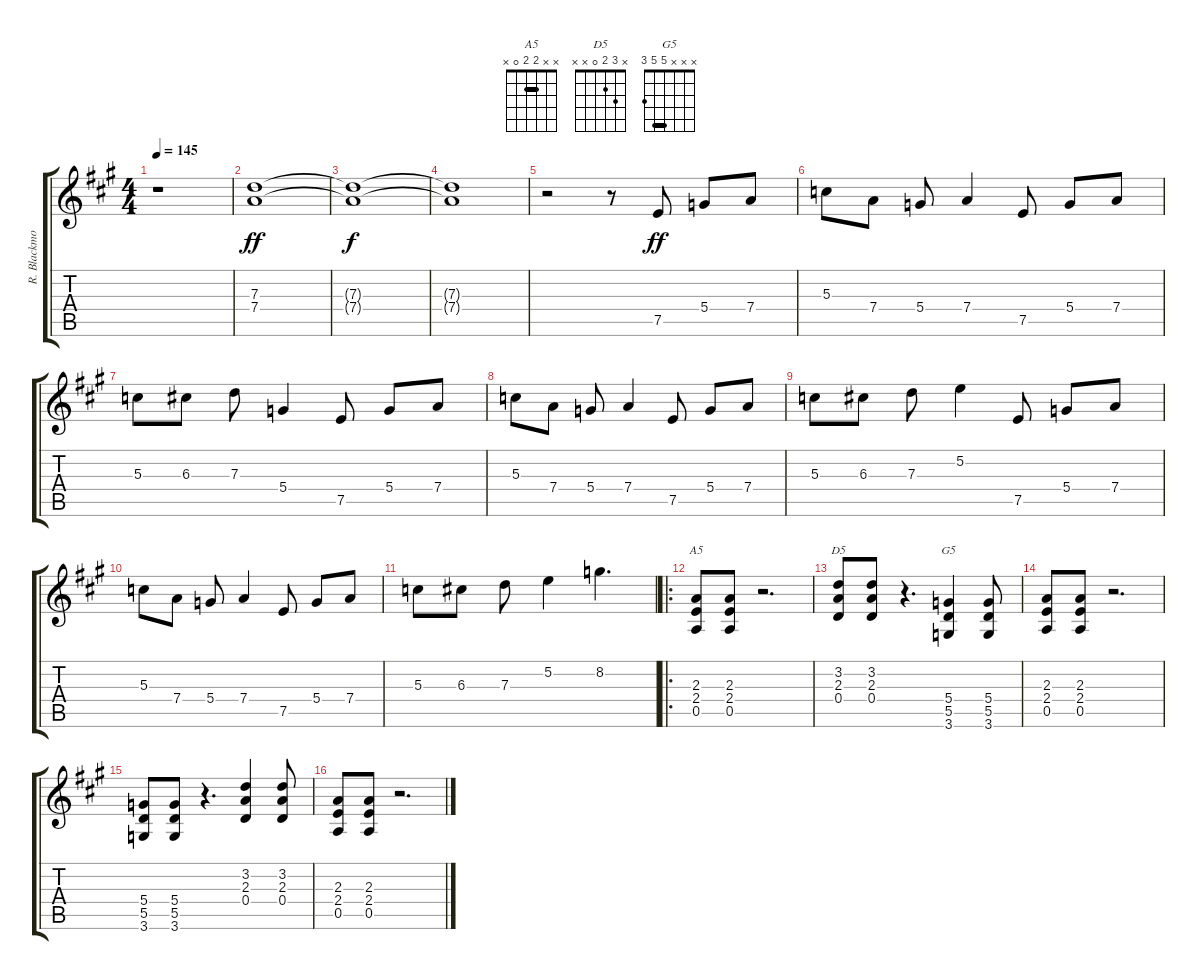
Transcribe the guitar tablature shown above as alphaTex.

\track ("R. Blackmore rechts" "R. Blackmo") {instrument overdrivenguitar}
\staff {score tabs}
\tuning (E4 B3 G3 D3 A2 E2) {hide}
\chord ("A5" x x 2 2 0 x) {barre 2}
\chord ("D5" x 3 2 0 x x)
\chord ("G5" x x x 5 5 3) {barre 5}
\ts (4 4)
\tempo 145
\clef g2
\ks a
r.1{dy ff instrument overdrivenguitar} |
(7.3 7.4).1 |
(7.3{t} 7.4{t}).1{dy f} |
(7.3{t} 7.4{t}).1 |
r.2 r.8 7.5.8{dy ff} 5.4.8 7.4.8 |
5.3.8 7.4.8 5.4.8 7.4.4 7.5.8 5.4.8 7.4.8 |
5.3.8 6.3.8 7.3.8 5.4.4 7.5.8 5.4.8 7.4.8 |
5.3.8 7.4.8 5.4.8 7.4.4 7.5.8 5.4.8 7.4.8 |
5.3.8 6.3.8 7.3.8 5.2.4 7.5.8 5.4.8 7.4.8 |
5.3.8 7.4.8 5.4.8 7.4.4 7.5.8 5.4.8 7.4.8 |
5.3.8 6.3.8 7.3.8 5.2.4 8.2.4{d} |
\ro
(2.3 2.4 0.5).8{ch "A5"} (2.3 2.4 0.5).8 r.2{d} |
(3.2 2.3 0.4).8{ch "D5"} (3.2 2.3 0.4).8 r.4{d} (5.4 5.5 3.6).4{ch "G5"} (5.4 5.5 3.6).8 |
(2.3 2.4 0.5).8 (2.3 2.4 0.5).8 r.2{d} |
(5.4 5.5 3.6).8 (5.4 5.5 3.6).8 r.4{d} (3.2 2.3 0.4).4 (3.2 2.3 0.4).8 |
(2.3 2.4 0.5).8 (2.3 2.4 0.5).8 r.2{d}
